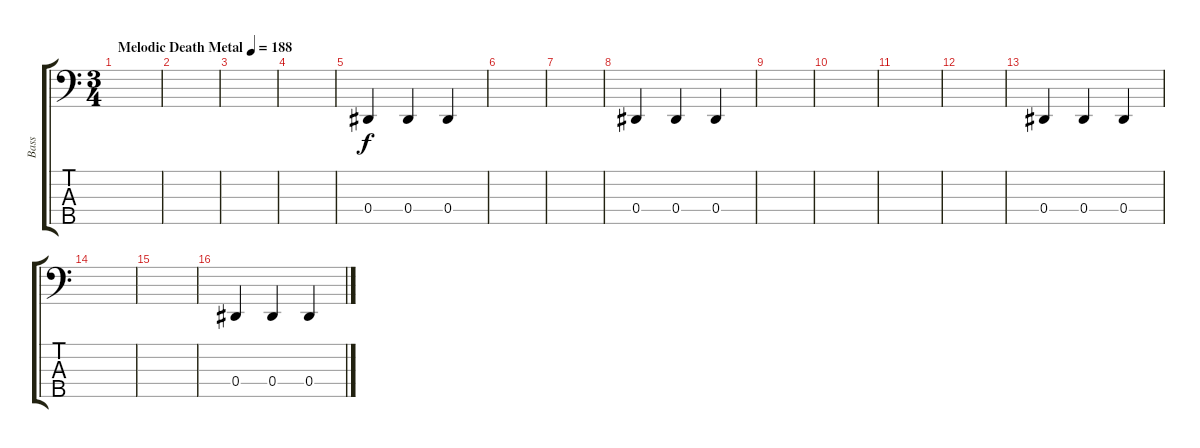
\track ("Bass" "Bass") {instrument electricbasspick}
\staff {score tabs}
\tuning (Gb2 Db2 Ab1 Eb1 Bb0) {hide}
\ts (3 4)
\tempo (188 "Melodic Death Metal")
\clef f4
\ks c
|
|
|
|
0.4.4 0.4.4 0.4.4 |
|
|
0.4.4 0.4.4 0.4.4 |
|
|
|
|
0.4.4 0.4.4 0.4.4 |
|
|
0.4.4 0.4.4 0.4.4
